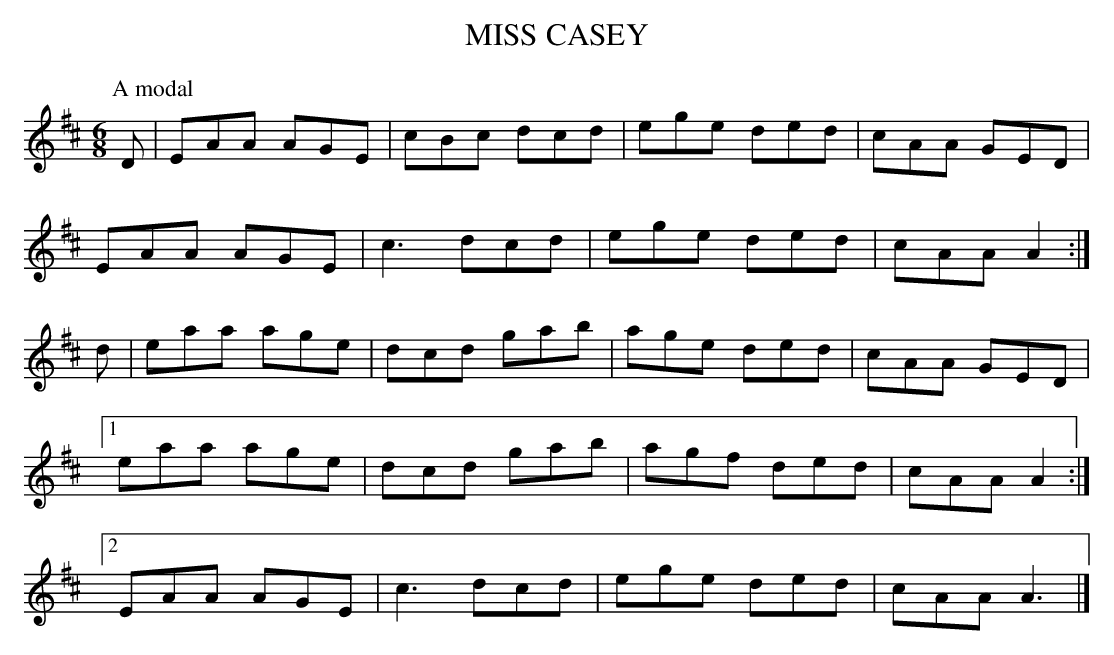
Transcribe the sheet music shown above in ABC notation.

X:1
T:MISS CASEY
with some frequency in ONMI. The original has a few G's marked natural.
Given the facts that the Chief shows piper Ennis as the source, and that
G sharps would be difficult for even a good piper to handle, my guess
is that all the G's are natural and the tune should be considered A modal.
M:6/8
L:1/8
K:Amix
P:A modal
D|EAA AGE|cBc dcd|ege ded|cAA GED|
EAA AGE|c3 dcd|ege ded|cAA A2:|
d|eaa age|dcd gab|age ded|cAA GED|
[1 eaa age|dcd gab|agf ded|cAA A2:|
[2 EAA AGE|c3dcd|ege ded|cAA A3|]
